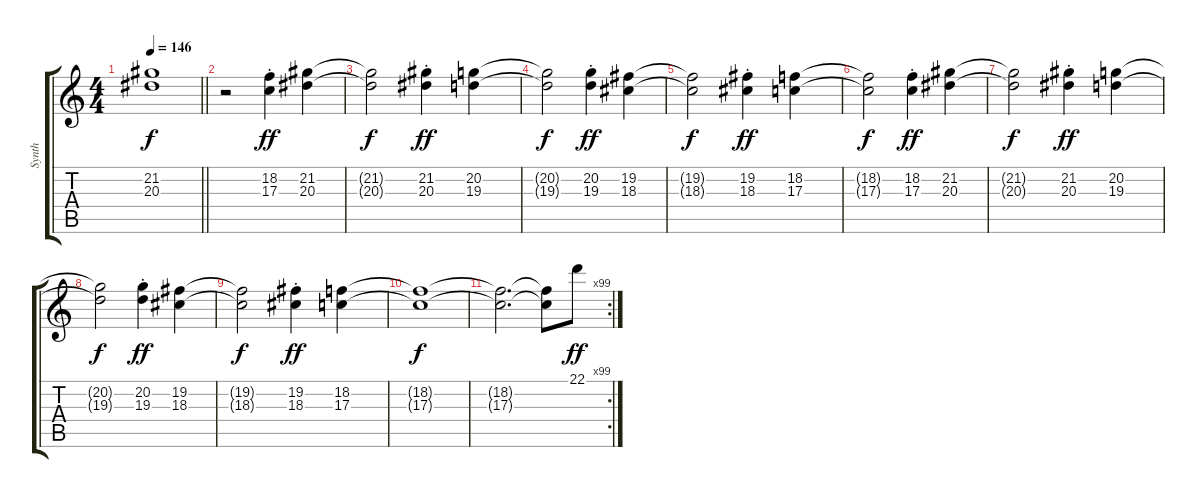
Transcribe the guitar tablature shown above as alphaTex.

\track ("Synth" "Synth") {instrument stringensemble1}
\staff {score tabs}
\tuning (E4 B3 G3 D3 A2 E2) {hide}
\ts (4 4)
\tempo 146
\clef g2
\barLineRight lightlight
\ks c
(21.2{t} 20.3{t}).1{dy f} |
r.2 (18.2{st} 17.3{st}).4{dy ff} (21.2 20.3).4 |
(21.2{t} 20.3{t}).2{dy f} (21.2{st} 20.3{st}).4{dy ff} (20.2 19.3).4 |
(20.2{t} 19.3{t}).2{dy f} (20.2{st} 19.3{st}).4{dy ff} (19.2 18.3).4 |
(19.2{t} 18.3{t}).2{dy f} (19.2{st} 18.3{st}).4{dy ff} (18.2 17.3).4 |
(18.2{t} 17.3{t}).2{dy f} (18.2{st} 17.3{st}).4{dy ff} (21.2 20.3).4 |
(21.2{t} 20.3{t}).2{dy f} (21.2{st} 20.3{st}).4{dy ff} (20.2 19.3).4 |
(20.2{t} 19.3{t}).2{dy f} (20.2{st} 19.3{st}).4{dy ff} (19.2 18.3).4 |
(19.2{t} 18.3{t}).2{dy f} (19.2{st} 18.3{st}).4{dy ff} (18.2 17.3).4 |
(18.2{t} 17.3{t}).1{dy f} |
\rc 99
(18.2{t} 17.3{t}).2{d} (18.2{t} 17.3{t}).8 22.1.8{dy ff}
